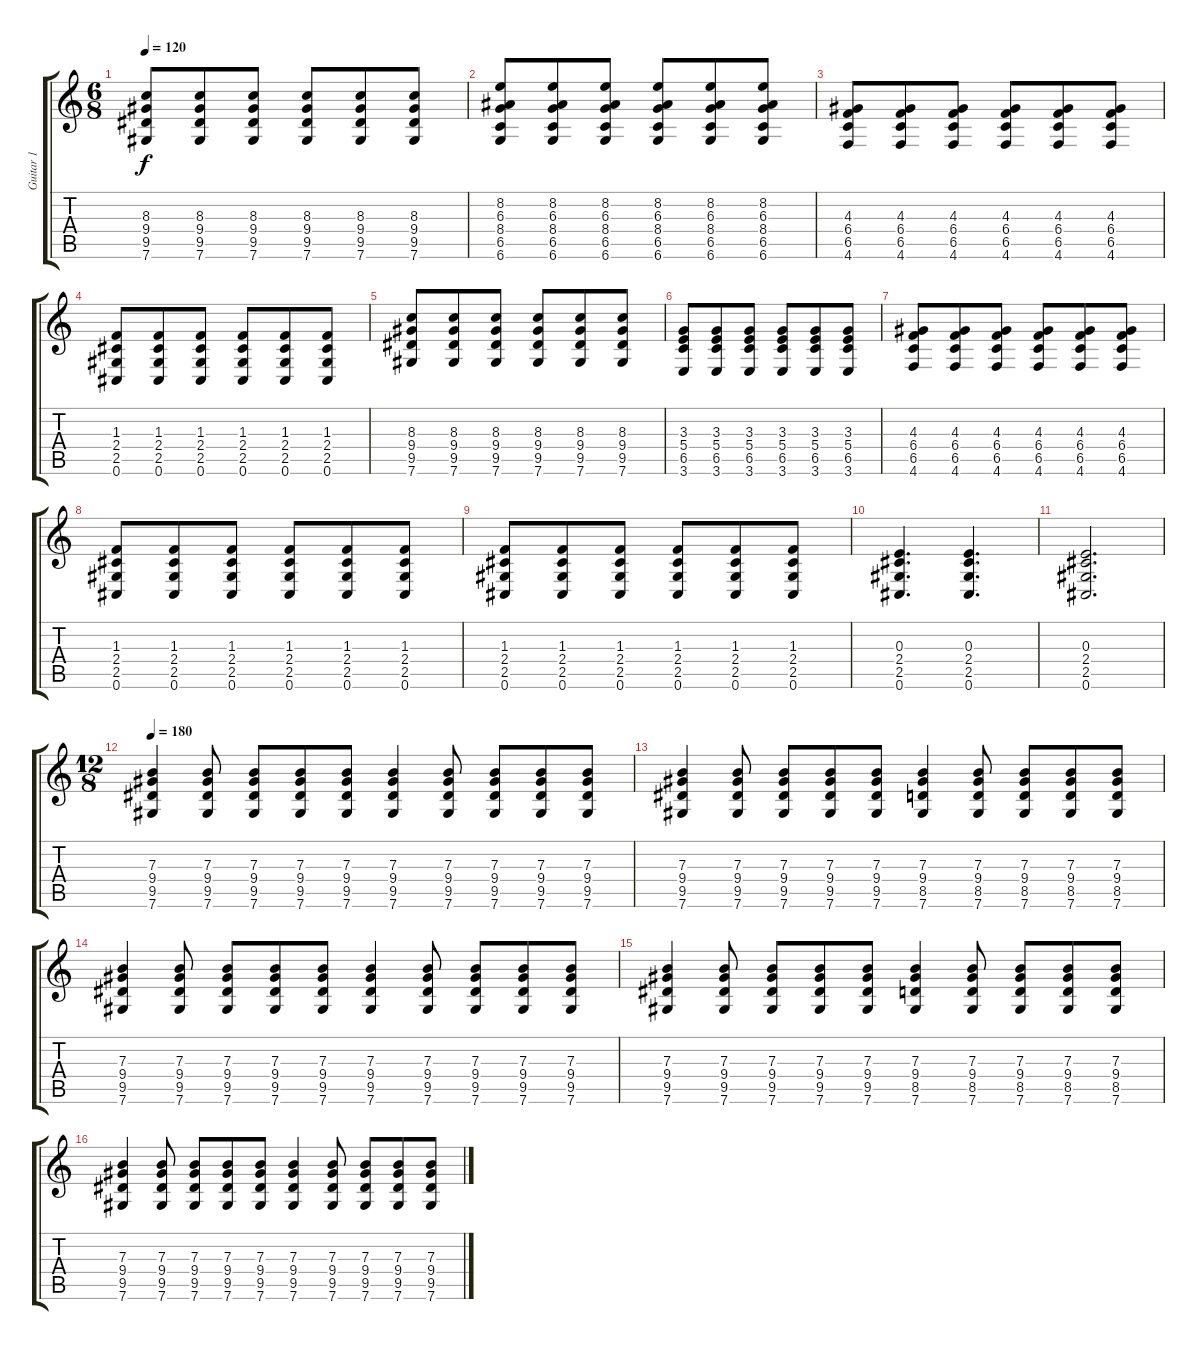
\track ("Guitar 1" "Guitar 1") {instrument distortionguitar}
\staff {score tabs}
\tuning (Db4 Ab3 E3 B2 Gb2 Db2) {hide}
\ts (6 8)
\tempo 120
\clef g2
\ks c
(8.3 9.4 9.5 7.6).8{dy f} (8.3 9.4 9.5 7.6).8 (8.3 9.4 9.5 7.6).8 (8.3 9.4 9.5 7.6).8 (8.3 9.4 9.5 7.6).8 (8.3 9.4 9.5 7.6).8 |
(8.2 6.3 8.4 6.5 6.6).8 (8.2 6.3 8.4 6.5 6.6).8 (8.2 6.3 8.4 6.5 6.6).8 (8.2 6.3 8.4 6.5 6.6).8 (8.2 6.3 8.4 6.5 6.6).8 (8.2 6.3 8.4 6.5 6.6).8 |
(4.3 6.4 6.5 4.6).8 (4.3 6.4 6.5 4.6).8 (4.3 6.4 6.5 4.6).8 (4.3 6.4 6.5 4.6).8 (4.3 6.4 6.5 4.6).8 (4.3 6.4 6.5 4.6).8 |
(1.3 2.4 2.5 0.6).8 (1.3 2.4 2.5 0.6).8 (1.3 2.4 2.5 0.6).8 (1.3 2.4 2.5 0.6).8 (1.3 2.4 2.5 0.6).8 (1.3 2.4 2.5 0.6).8 |
(8.3 9.4 9.5 7.6).8 (8.3 9.4 9.5 7.6).8 (8.3 9.4 9.5 7.6).8 (8.3 9.4 9.5 7.6).8 (8.3 9.4 9.5 7.6).8 (8.3 9.4 9.5 7.6).8 |
(3.3 5.4 6.5 3.6).8 (3.3 5.4 6.5 3.6).8 (3.3 5.4 6.5 3.6).8 (3.3 5.4 6.5 3.6).8 (3.3 5.4 6.5 3.6).8 (3.3 5.4 6.5 3.6).8 |
(4.3 6.4 6.5 4.6).8 (4.3 6.4 6.5 4.6).8 (4.3 6.4 6.5 4.6).8 (4.3 6.4 6.5 4.6).8 (4.3 6.4 6.5 4.6).8 (4.3 6.4 6.5 4.6).8 |
(1.3 2.4 2.5 0.6).8 (1.3 2.4 2.5 0.6).8 (1.3 2.4 2.5 0.6).8 (1.3 2.4 2.5 0.6).8 (1.3 2.4 2.5 0.6).8 (1.3 2.4 2.5 0.6).8 |
(1.3 2.4 2.5 0.6).8 (1.3 2.4 2.5 0.6).8 (1.3 2.4 2.5 0.6).8 (1.3 2.4 2.5 0.6).8 (1.3 2.4 2.5 0.6).8 (1.3 2.4 2.5 0.6).8 |
(0.3 2.4 2.5 0.6).4{d} (0.3 2.4 2.5 0.6).4{d} |
(0.3 2.4 2.5 0.6).2{d} |
\ts (12 8)
\tempo 180
(7.3 9.4 9.5 7.6).4 (7.3 9.4 9.5 7.6).8 (7.3 9.4 9.5 7.6).8 (7.3 9.4 9.5 7.6).8 (7.3 9.4 9.5 7.6).8 (7.3 9.4 9.5 7.6).4 (7.3 9.4 9.5 7.6).8 (7.3 9.4 9.5 7.6).8 (7.3 9.4 9.5 7.6).8 (7.3 9.4 9.5 7.6).8 |
(7.3 9.4 9.5 7.6).4 (7.3 9.4 9.5 7.6).8 (7.3 9.4 9.5 7.6).8 (7.3 9.4 9.5 7.6).8 (7.3 9.4 9.5 7.6).8 (7.3 9.4 8.5 7.6).4 (7.3 9.4 8.5 7.6).8 (7.3 9.4 8.5 7.6).8 (7.3 9.4 8.5 7.6).8 (7.3 9.4 8.5 7.6).8 |
(7.3 9.4 9.5 7.6).4 (7.3 9.4 9.5 7.6).8 (7.3 9.4 9.5 7.6).8 (7.3 9.4 9.5 7.6).8 (7.3 9.4 9.5 7.6).8 (7.3 9.4 9.5 7.6).4 (7.3 9.4 9.5 7.6).8 (7.3 9.4 9.5 7.6).8 (7.3 9.4 9.5 7.6).8 (7.3 9.4 9.5 7.6).8 |
(7.3 9.4 9.5 7.6).4 (7.3 9.4 9.5 7.6).8 (7.3 9.4 9.5 7.6).8 (7.3 9.4 9.5 7.6).8 (7.3 9.4 9.5 7.6).8 (7.3 9.4 8.5 7.6).4 (7.3 9.4 8.5 7.6).8 (7.3 9.4 8.5 7.6).8 (7.3 9.4 8.5 7.6).8 (7.3 9.4 8.5 7.6).8 |
(7.3 9.4 9.5 7.6).4 (7.3 9.4 9.5 7.6).8 (7.3 9.4 9.5 7.6).8 (7.3 9.4 9.5 7.6).8 (7.3 9.4 9.5 7.6).8 (7.3 9.4 9.5 7.6).4 (7.3 9.4 9.5 7.6).8 (7.3 9.4 9.5 7.6).8 (7.3 9.4 9.5 7.6).8 (7.3 9.4 9.5 7.6).8
